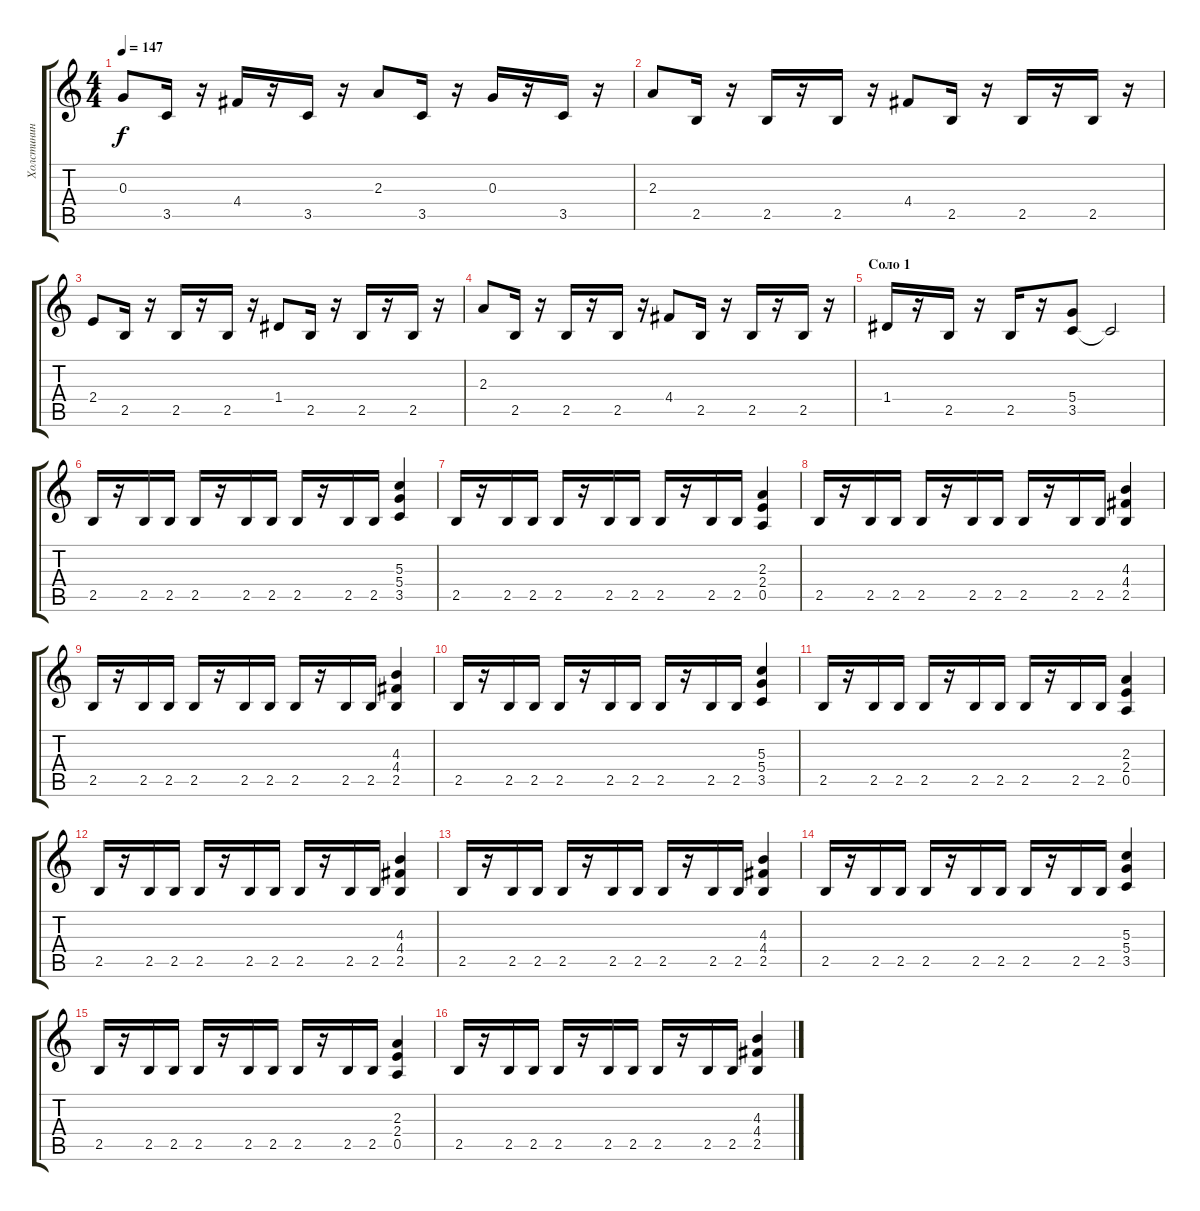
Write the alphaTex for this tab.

\track ("Холстинин" "Холстинин") {instrument overdrivenguitar}
\staff {score tabs}
\tuning (E4 B3 G3 D3 A2 E2) {hide}
\ts (4 4)
\tempo 147
\clef g2
\ks c
0.3.8{dy f} 3.5.16 r.16 4.4.16 r.16 3.5.16 r.16 2.3.8 3.5.16 r.16 0.3.16 r.16 3.5.16 r.16 |
2.3.8 2.5.16 r.16 2.5.16 r.16 2.5.16 r.16 4.4.8 2.5.16 r.16 2.5.16 r.16 2.5.16 r.16 |
2.4.8 2.5.16 r.16 2.5.16 r.16 2.5.16 r.16 1.4.8 2.5.16 r.16 2.5.16 r.16 2.5.16 r.16 |
2.3.8 2.5.16 r.16 2.5.16 r.16 2.5.16 r.16 4.4.8 2.5.16 r.16 2.5.16 r.16 2.5.16 r.16 |
\section ("" "Соло 1")
1.4.16 r.16 2.5.16 r.16 2.5.16 r.16 (5.4 3.5).8 3.5{t}.2 |
2.5.16 r.16 2.5.16 2.5.16 2.5.16 r.16 2.5.16 2.5.16 2.5.16 r.16 2.5.16 2.5.16 (5.3 5.4 3.5).4 |
2.5.16 r.16 2.5.16 2.5.16 2.5.16 r.16 2.5.16 2.5.16 2.5.16 r.16 2.5.16 2.5.16 (2.3 2.4 0.5).4 |
2.5.16 r.16 2.5.16 2.5.16 2.5.16 r.16 2.5.16 2.5.16 2.5.16 r.16 2.5.16 2.5.16 (4.3 4.4 2.5).4 |
2.5.16 r.16 2.5.16 2.5.16 2.5.16 r.16 2.5.16 2.5.16 2.5.16 r.16 2.5.16 2.5.16 (4.3 4.4 2.5).4 |
2.5.16 r.16 2.5.16 2.5.16 2.5.16 r.16 2.5.16 2.5.16 2.5.16 r.16 2.5.16 2.5.16 (5.3 5.4 3.5).4 |
2.5.16 r.16 2.5.16 2.5.16 2.5.16 r.16 2.5.16 2.5.16 2.5.16 r.16 2.5.16 2.5.16 (2.3 2.4 0.5).4 |
2.5.16 r.16 2.5.16 2.5.16 2.5.16 r.16 2.5.16 2.5.16 2.5.16 r.16 2.5.16 2.5.16 (4.3 4.4 2.5).4 |
2.5.16 r.16 2.5.16 2.5.16 2.5.16 r.16 2.5.16 2.5.16 2.5.16 r.16 2.5.16 2.5.16 (4.3 4.4 2.5).4 |
2.5.16 r.16 2.5.16 2.5.16 2.5.16 r.16 2.5.16 2.5.16 2.5.16 r.16 2.5.16 2.5.16 (5.3 5.4 3.5).4 |
2.5.16 r.16 2.5.16 2.5.16 2.5.16 r.16 2.5.16 2.5.16 2.5.16 r.16 2.5.16 2.5.16 (2.3 2.4 0.5).4 |
2.5.16 r.16 2.5.16 2.5.16 2.5.16 r.16 2.5.16 2.5.16 2.5.16 r.16 2.5.16 2.5.16 (4.3 4.4 2.5).4
